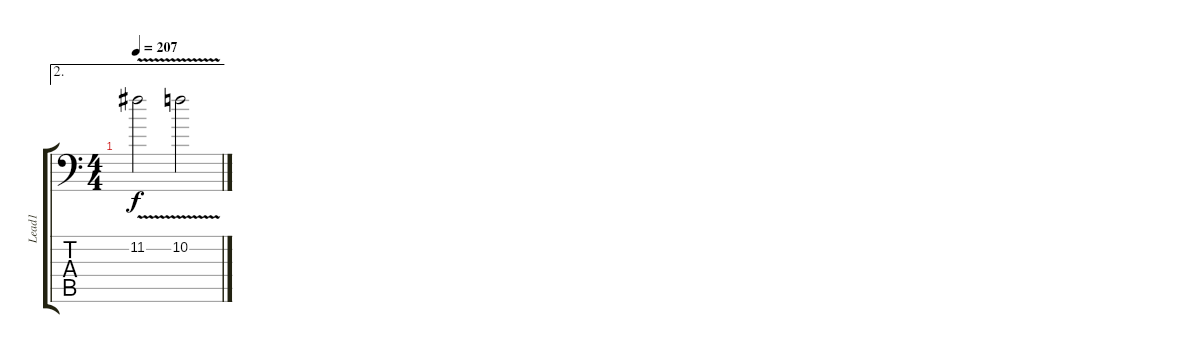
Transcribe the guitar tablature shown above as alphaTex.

\track ("Lead1" "Lead1") {instrument distortionguitar}
\staff {score tabs}
\tuning (C4 G3 Eb3 Bb2 F2 Bb1) {hide}
\ae 2
\ts (4 4)
\tempo 207
\clef f4
\ks c
11.2{v}.2{dy f} 10.2{v}.2
